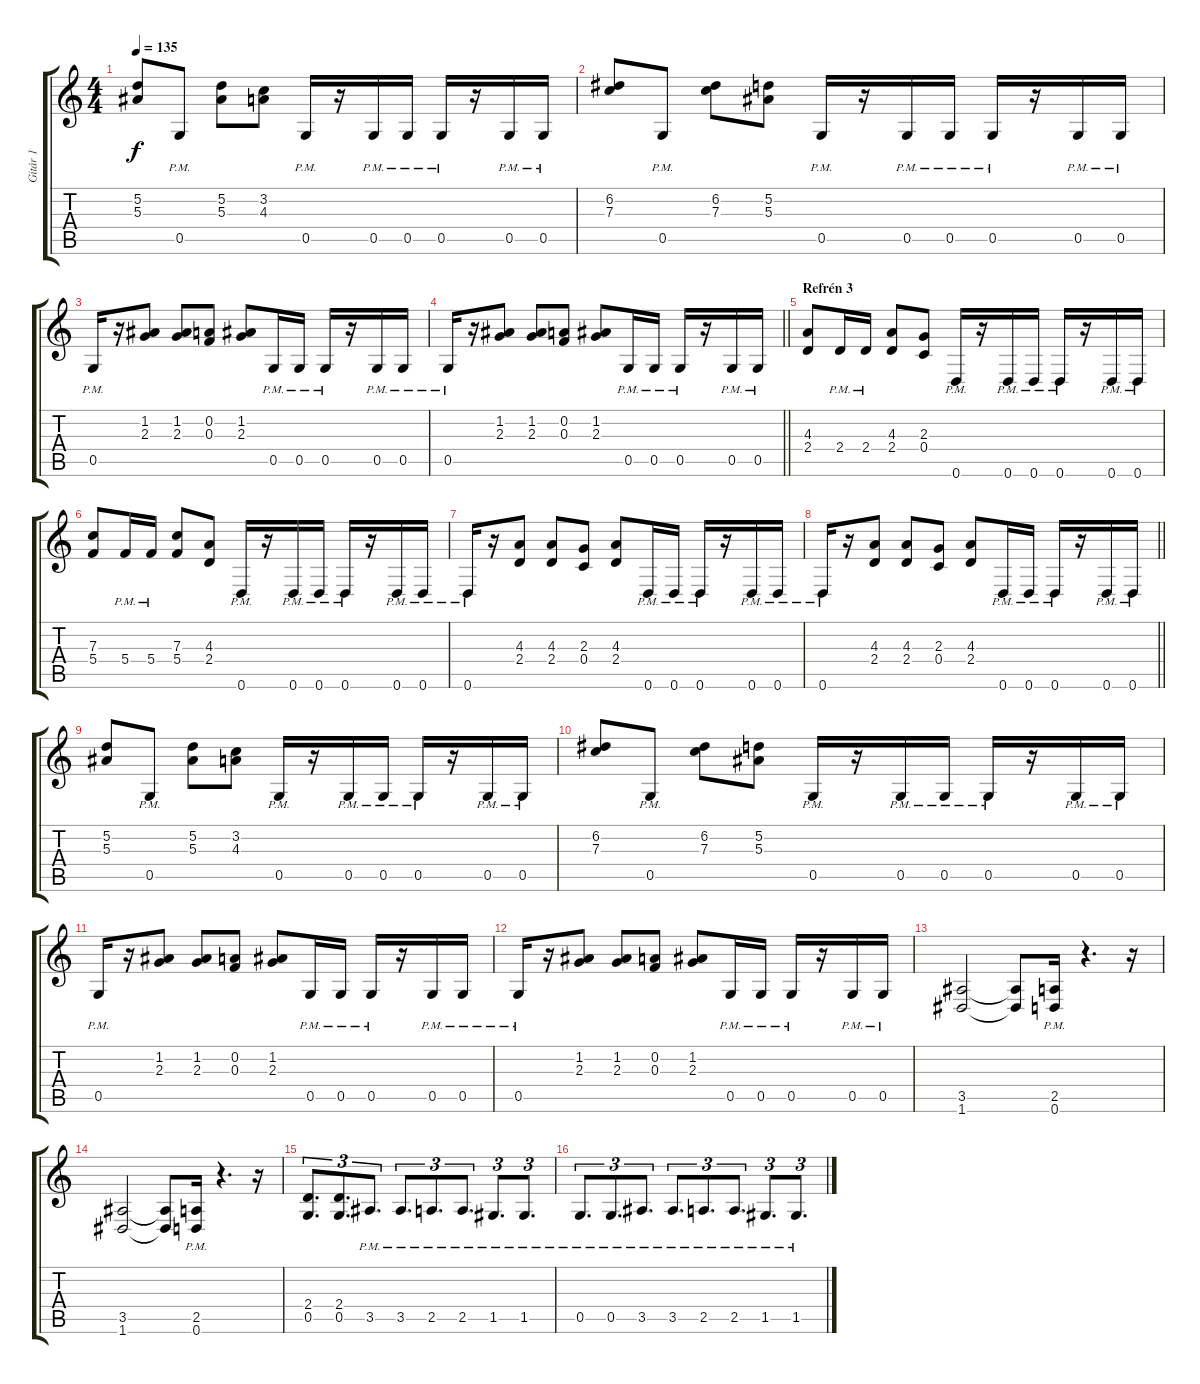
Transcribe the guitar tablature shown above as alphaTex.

\track ("Gitár 1" "Gitár 1") {instrument overdrivenguitar}
\staff {score tabs}
\tuning (D4 A3 F3 C3 G2 D2) {hide}
\ts (4 4)
\tempo 135
\clef g2
\ks c
(5.2 5.3).8{dy f} 0.5{pm}.8 (5.2 5.3).8 (3.2 4.3).8 0.5{pm}.16 r.16 0.5{pm}.16 0.5{pm}.16 0.5{pm}.16 r.16 0.5{pm}.16 0.5{pm}.16 |
(6.2 7.3).8 0.5{pm}.8 (6.2 7.3).8 (5.2 5.3).8 0.5{pm}.16 r.16 0.5{pm}.16 0.5{pm}.16 0.5{pm}.16 r.16 0.5{pm}.16 0.5{pm}.16 |
0.5{pm}.16 r.16 (1.2 2.3).8 (1.2 2.3).8 (0.2 0.3).8 (1.2 2.3).8 0.5{pm}.16 0.5{pm}.16 0.5{pm}.16 r.16 0.5{pm}.16 0.5{pm}.16 |
\barLineRight lightlight
0.5{pm}.16 r.16 (1.2 2.3).8 (1.2 2.3).8 (0.2 0.3).8 (1.2 2.3).8 0.5{pm}.16 0.5{pm}.16 0.5{pm}.16 r.16 0.5{pm}.16 0.5{pm}.16 |
\section ("" "Refrén 3")
(4.3 2.4).8 2.4{pm}.16 2.4{pm}.16 (4.3 2.4).8 (2.3 0.4).8 0.6{pm}.16 r.16 0.6{pm}.16 0.6{pm}.16 0.6{pm}.16 r.16 0.6{pm}.16 0.6{pm}.16 |
(7.3 5.4).8 5.4{pm}.16 5.4{pm}.16 (7.3 5.4).8 (4.3 2.4).8 0.6{pm}.16 r.16 0.6{pm}.16 0.6{pm}.16 0.6{pm}.16 r.16 0.6{pm}.16 0.6{pm}.16 |
0.6{pm}.16 r.16 (4.3 2.4).8 (4.3 2.4).8 (2.3 0.4).8 (4.3 2.4).8 0.6{pm}.16 0.6{pm}.16 0.6{pm}.16 r.16 0.6{pm}.16 0.6{pm}.16 |
\barLineRight lightlight
0.6{pm}.16 r.16 (4.3 2.4).8 (4.3 2.4).8 (2.3 0.4).8 (4.3 2.4).8 0.6{pm}.16 0.6{pm}.16 0.6{pm}.16 r.16 0.6{pm}.16 0.6{pm}.16 |
(5.2 5.3).8 0.5{pm}.8 (5.2 5.3).8 (3.2 4.3).8 0.5{pm}.16 r.16 0.5{pm}.16 0.5{pm}.16 0.5{pm}.16 r.16 0.5{pm}.16 0.5{pm}.16 |
(6.2 7.3).8 0.5{pm}.8 (6.2 7.3).8 (5.2 5.3).8 0.5{pm}.16 r.16 0.5{pm}.16 0.5{pm}.16 0.5{pm}.16 r.16 0.5{pm}.16 0.5{pm}.16 |
0.5{pm}.16 r.16 (1.2 2.3).8 (1.2 2.3).8 (0.2 0.3).8 (1.2 2.3).8 0.5{pm}.16 0.5{pm}.16 0.5{pm}.16 r.16 0.5{pm}.16 0.5{pm}.16 |
0.5{pm}.16 r.16 (1.2 2.3).8 (1.2 2.3).8 (0.2 0.3).8 (1.2 2.3).8 0.5{pm}.16 0.5{pm}.16 0.5{pm}.16 r.16 0.5{pm}.16 0.5{pm}.16 |
(3.5 1.6).2 (3.5{t} 1.6{t}).8 (2.5{pm} 0.6{pm}).16 r.4{d tu (3 2)} r.16 |
(3.5 1.6).2 (3.5{t} 1.6{t}).8 (2.5{pm} 0.6{pm}).16 r.4{d tu (3 2)} r.16 |
(2.4 0.5).8{d tu (3 2)} (2.4 0.5).8{d tu (3 2)} 3.5{pm}.8{d tu (3 2)} 3.5{pm}.8{d tu (3 2)} 2.5{pm}.8{d tu (3 2)} 2.5{pm}.8{d tu (3 2)} 1.5{pm}.8{d tu (3 2)} 1.5{pm}.8{d tu (3 2)} |
0.5{pm}.8{d tu (3 2)} 0.5{pm}.8{d tu (3 2)} 3.5{pm}.8{d tu (3 2)} 3.5{pm}.8{d tu (3 2)} 2.5{pm}.8{d tu (3 2)} 2.5{pm}.8{d tu (3 2)} 1.5{pm}.8{d tu (3 2)} 1.5{pm}.8{d tu (3 2)}
